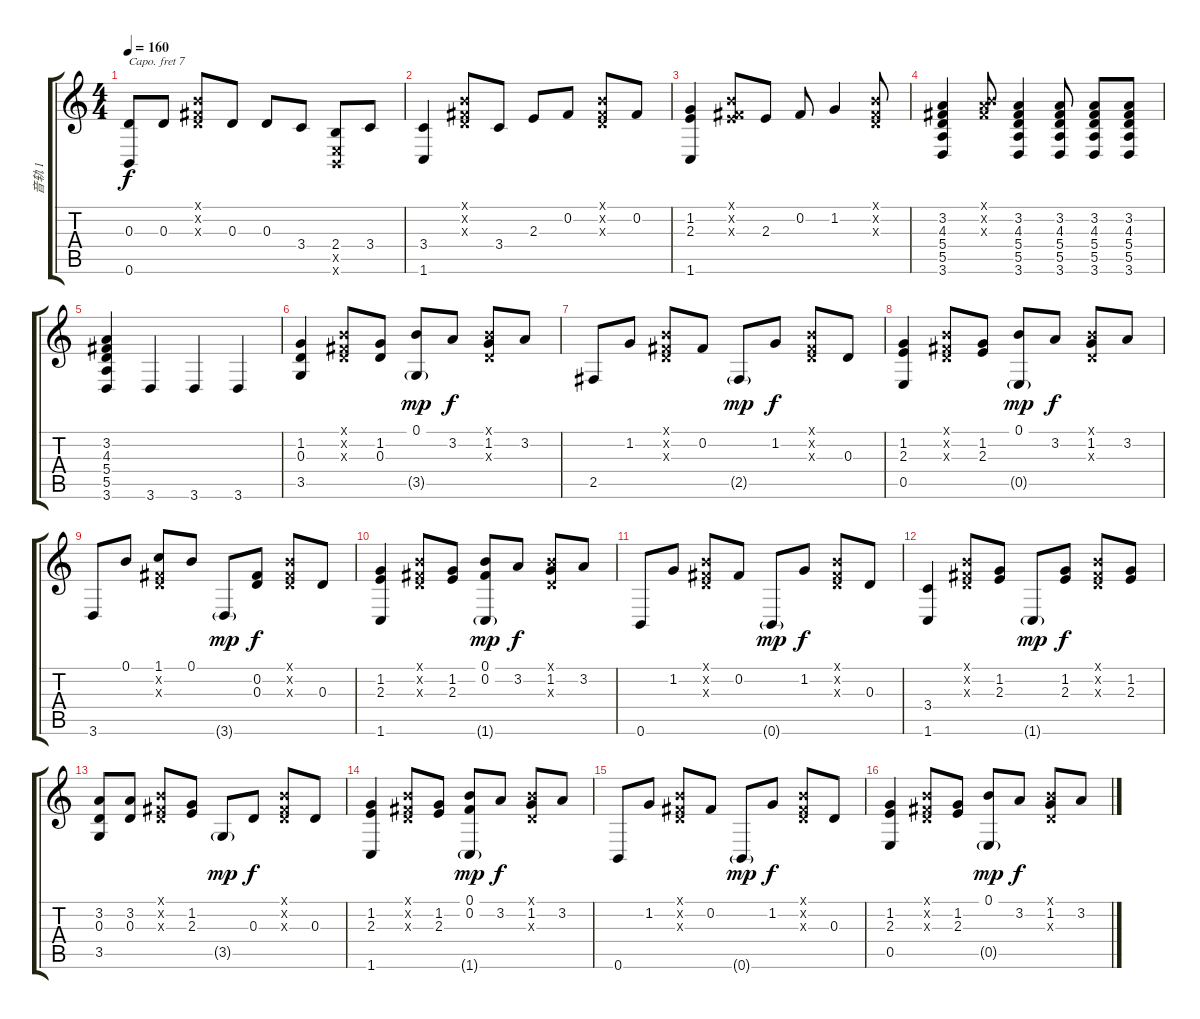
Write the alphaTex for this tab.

\track ("音轨 1" "音轨 1") {instrument brightacousticpiano}
\staff {score tabs}
\capo 7
\tuning (E4 B3 G3 D3 A2 E2) {hide}
\ts (4 4)
\tempo 160
\clef g2
\ks c
(0.3{t} 0.6{t}).8{dy f} 0.3.8 (0.1{x} 0.2{x} 0.3{x}).8 0.3.8 0.3.8 3.4.8 (2.4 0.5{x} 0.6{x}).8 3.4.8 |
(3.4 1.6).4 (0.1{x} 0.2{x} 0.3{x}).8 3.4.8 2.3.8 0.2.8 (0.1{x} 0.2{x} 0.3{x}).8 0.2.8 |
(1.2 2.3 1.6).4 (0.1{x} 0.2{x} 2.3{x}).8 2.3.8 0.2.8 1.2.4 (0.1{x} 0.2{x} 0.3{x}).8 |
(3.2 4.3 5.4 5.5 3.6).4 (0.1{x} 3.2{x} 4.3{x}).8 (3.2 4.3 5.4 5.5 3.6).4 (3.2 4.3 5.4 5.5 3.6).8 (3.2 4.3 5.4 5.5 3.6).8 (3.2 4.3 5.4 5.5 3.6).8 |
(3.2 4.3 5.4 5.5 3.6).4 3.6.4 3.6.4 3.6.4 |
(1.2 0.3 3.5).4 (0.1{x} 0.2{x} 0.3{x}).8 (1.2 0.3).8 (0.1 3.5{g}).8{dy mp} 3.2.8{dy f} (0.1{x} 1.2 0.3{x}).8 3.2.8 |
2.5.8 1.2.8 (0.1{x} 0.2{x} 0.3{x}).8 0.2.8 2.5{g}.8{dy mp} 1.2.8{dy f} (0.1{x} 0.2{x} 0.3{x}).8 0.3.8 |
(1.2 2.3 0.5).4 (0.1{x} 0.2{x} 0.3{x}).8 (1.2 2.3).8 (0.1 0.5{g}).8{dy mp} 3.2.8{dy f} (0.1{x} 1.2 0.3{x}).8 3.2.8 |
3.6.8 0.1.8 (1.1 0.2{x} 0.3{x}).8 0.1.8 3.6{g}.8{dy mp} (0.2 0.3).8{dy f} (0.1{x} 0.2{x} 0.3{x}).8 0.3.8 |
(1.2 2.3 1.6).4 (0.1{x} 0.2{x} 0.3{x}).8 (1.2 2.3).8 (0.1 0.2 1.6{g}).8{dy mp} 3.2.8{dy f} (0.1{x} 1.2 0.3{x}).8 3.2.8 |
0.6.8 1.2.8 (0.1{x} 0.2{x} 0.3{x}).8 0.2.8 0.6{g}.8{dy mp} 1.2.8{dy f} (0.1{x} 0.2{x} 0.3{x}).8 0.3.8 |
(3.4 1.6).4 (0.1{x} 0.2{x} 0.3{x}).8 (1.2 2.3).8 1.6{g}.8{dy mp} (1.2 2.3).8{dy f} (0.1{x} 0.2{x} 0.3{x}).8 (1.2 2.3).8 |
(3.2 0.3 3.5).8 (3.2 0.3).8 (0.1{x} 0.2{x} 0.3{x}).8 (1.2 2.3).8 3.5{g}.8{dy mp} 0.3.8{dy f} (0.1{x} 0.2{x} 0.3{x}).8 0.3.8 |
(1.2 2.3 1.6).4 (0.1{x} 0.2{x} 0.3{x}).8 (1.2 2.3).8 (0.1 0.2 1.6{g}).8{dy mp} 3.2.8{dy f} (0.1{x} 1.2 0.3{x}).8 3.2.8 |
0.6.8 1.2.8 (0.1{x} 0.2{x} 0.3{x}).8 0.2.8 0.6{g}.8{dy mp} 1.2.8{dy f} (0.1{x} 0.2{x} 0.3{x}).8 0.3.8 |
(1.2 2.3 0.5).4 (0.1{x} 0.2{x} 0.3{x}).8 (1.2 2.3).8 (0.1 0.5{g}).8{dy mp} 3.2.8{dy f} (0.1{x} 1.2 0.3{x}).8 3.2.8
